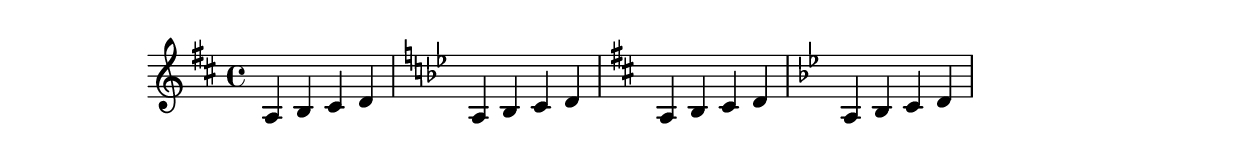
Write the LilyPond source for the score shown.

%% Do not edit this file; it is automatically
%% generated from LSR http://lsr.dsi.unimi.it
%% This file is in the public domain.
\version "2.13.10"

\header {
  lsrtags = "pitches"

%% Translation of GIT committish: b2d4318d6c53df8469dfa4da09b27c15a374d0ca
doctitlees = "Evitar que se impriman becuadros cuando cambia la armadura"
texidoces = "
Cuando cambia la armadura de la tonalidad, se imprimen becuadros
automáticamente para cancelar las alteraciones de las armaduras
anteriores.  Esto se puede evitar estableciendo al valor \"falso\" la
propiedad @code{printKeyCancellation} del contexto @code{Staff}.

"

%% Translation of GIT committish: d96023d8792c8af202c7cb8508010c0d3648899d
doctitlede = "Auflösungzeichen nicht setzen wenn die Tonart wechselt"

texidocde = "
Wenn die Tonart wechselt, werden automatisch Auflösungszeichen ausgegeben,
um Versetzungszeichen der vorherigen Tonart aufzulösen.  Das kann
verhindert werden, indem die @code{printKeyCancellation}-Eigenschaft
im @code{Staff}-Kontext auf \"false\" gesetzt wird.
"
%% Translation of GIT committish: 59968a089729d7400f8ece38d5bc98dbb3656a2b
  texidocfr = "
Après un changement de tonalité, un bécarre est imprimé pour annuler
toute altération précédente.  Ceci peut être supprimé en réglant à
@code{\"false\"} la propriété @code{printKeyCancellation} du contexte
@code{Staff}. 

"

  doctitlefr = "Suppression des bécarres superflus après un changement de
tonalité"

  texidoc = "
When the key signature changes, natural signs are automatically printed
to cancel any accidentals from previous key signatures.  This may be
prevented by setting to @code{f} the @code{printKeyCancellation}
property in the @code{Staff} context.

"
  doctitle = "Preventing natural signs from being printed when the key signature changes"
} % begin verbatim

\relative c' {
  \key d \major
  a4 b cis d
  \key g \minor
  a4 bes c d
  \set Staff.printKeyCancellation = ##f
  \key d \major
  a4 b cis d
  \key g \minor
  a4 bes c d
}

